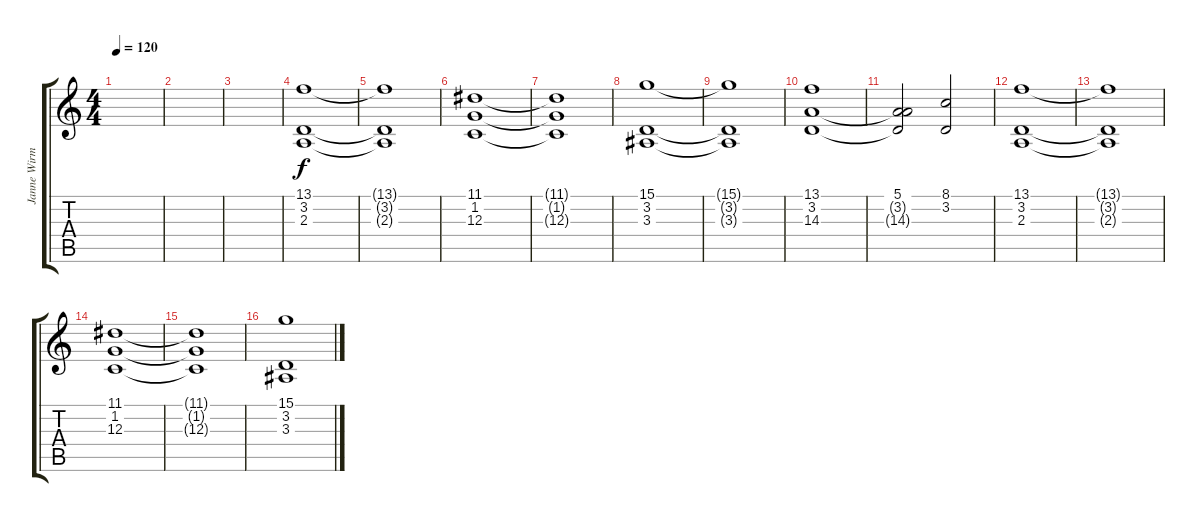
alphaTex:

\track ("Janne Wirman 2" "Janne Wirm") {instrument choiraahs}
\staff {score tabs}
\tuning (E4 B3 G3 D3 A2 D2) {hide}
\ts (4 4)
\tempo 120
\clef g2
\ks c
|
|
|
(13.1 3.2 2.3).1 |
(13.1{t} 3.2{t} 2.3{t}).1 |
(11.1 1.2 12.3).1 |
(11.1{t} 1.2{t} 12.3{t}).1 |
(15.1 3.2 3.3).1 |
(15.1{t} 3.2{t} 3.3{t}).1 |
(13.1 3.2 14.3).1 |
(5.1 3.2{t} 14.3{t}).2 (8.1 3.2).2 |
(13.1 3.2 2.3).1 |
(13.1{t} 3.2{t} 2.3{t}).1 |
(11.1 1.2 12.3).1 |
(11.1{t} 1.2{t} 12.3{t}).1 |
(15.1 3.2 3.3).1
